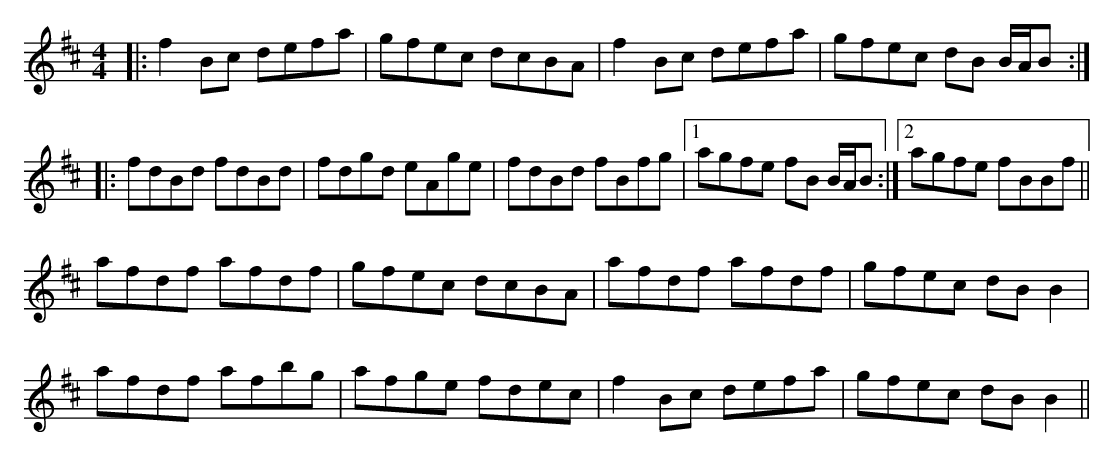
X:1
M:4/4
K:Bmin
|:f2 Bc defa|gfec dcBA|f2 Bc defa|gfec dB B/A/B:|
|:fdBd fdBd|fdgd eAge|fdBd fBfg|1 agfe fB B/A/B:|2 agfe fBBf||
afdf afdf|gfec dcBA|afdf afdf|gfec dB B2|
afdf afbg|afge fdec|f2 Bc defa|gfec dB B2||
